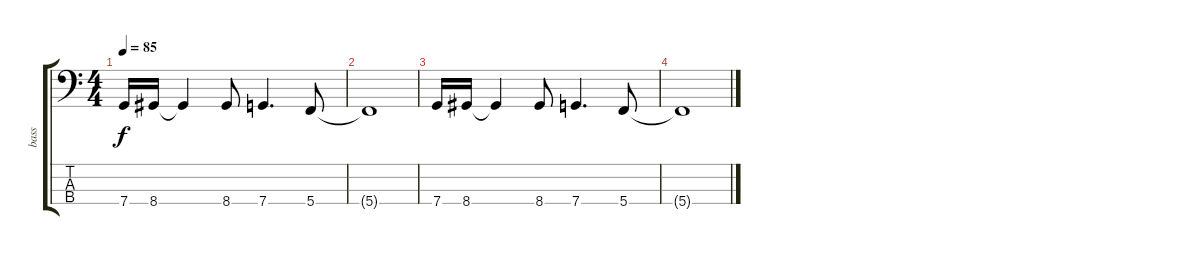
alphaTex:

\track ("bass" "bass") {instrument electricbassfinger}
\staff {score tabs}
\tuning (F2 C2 G1 C1) {hide}
\ts (4 4)
\tempo 85
\clef f4
\ks c
7.4.16{dy f volume 0} 8.4.16 8.4{t}.4 8.4.8 7.4.4{d} 5.4.8 |
5.4{t}.1 |
7.4.16 8.4.16 8.4{t}.4 8.4.8 7.4.4{d} 5.4.8 |
5.4{t}.1
